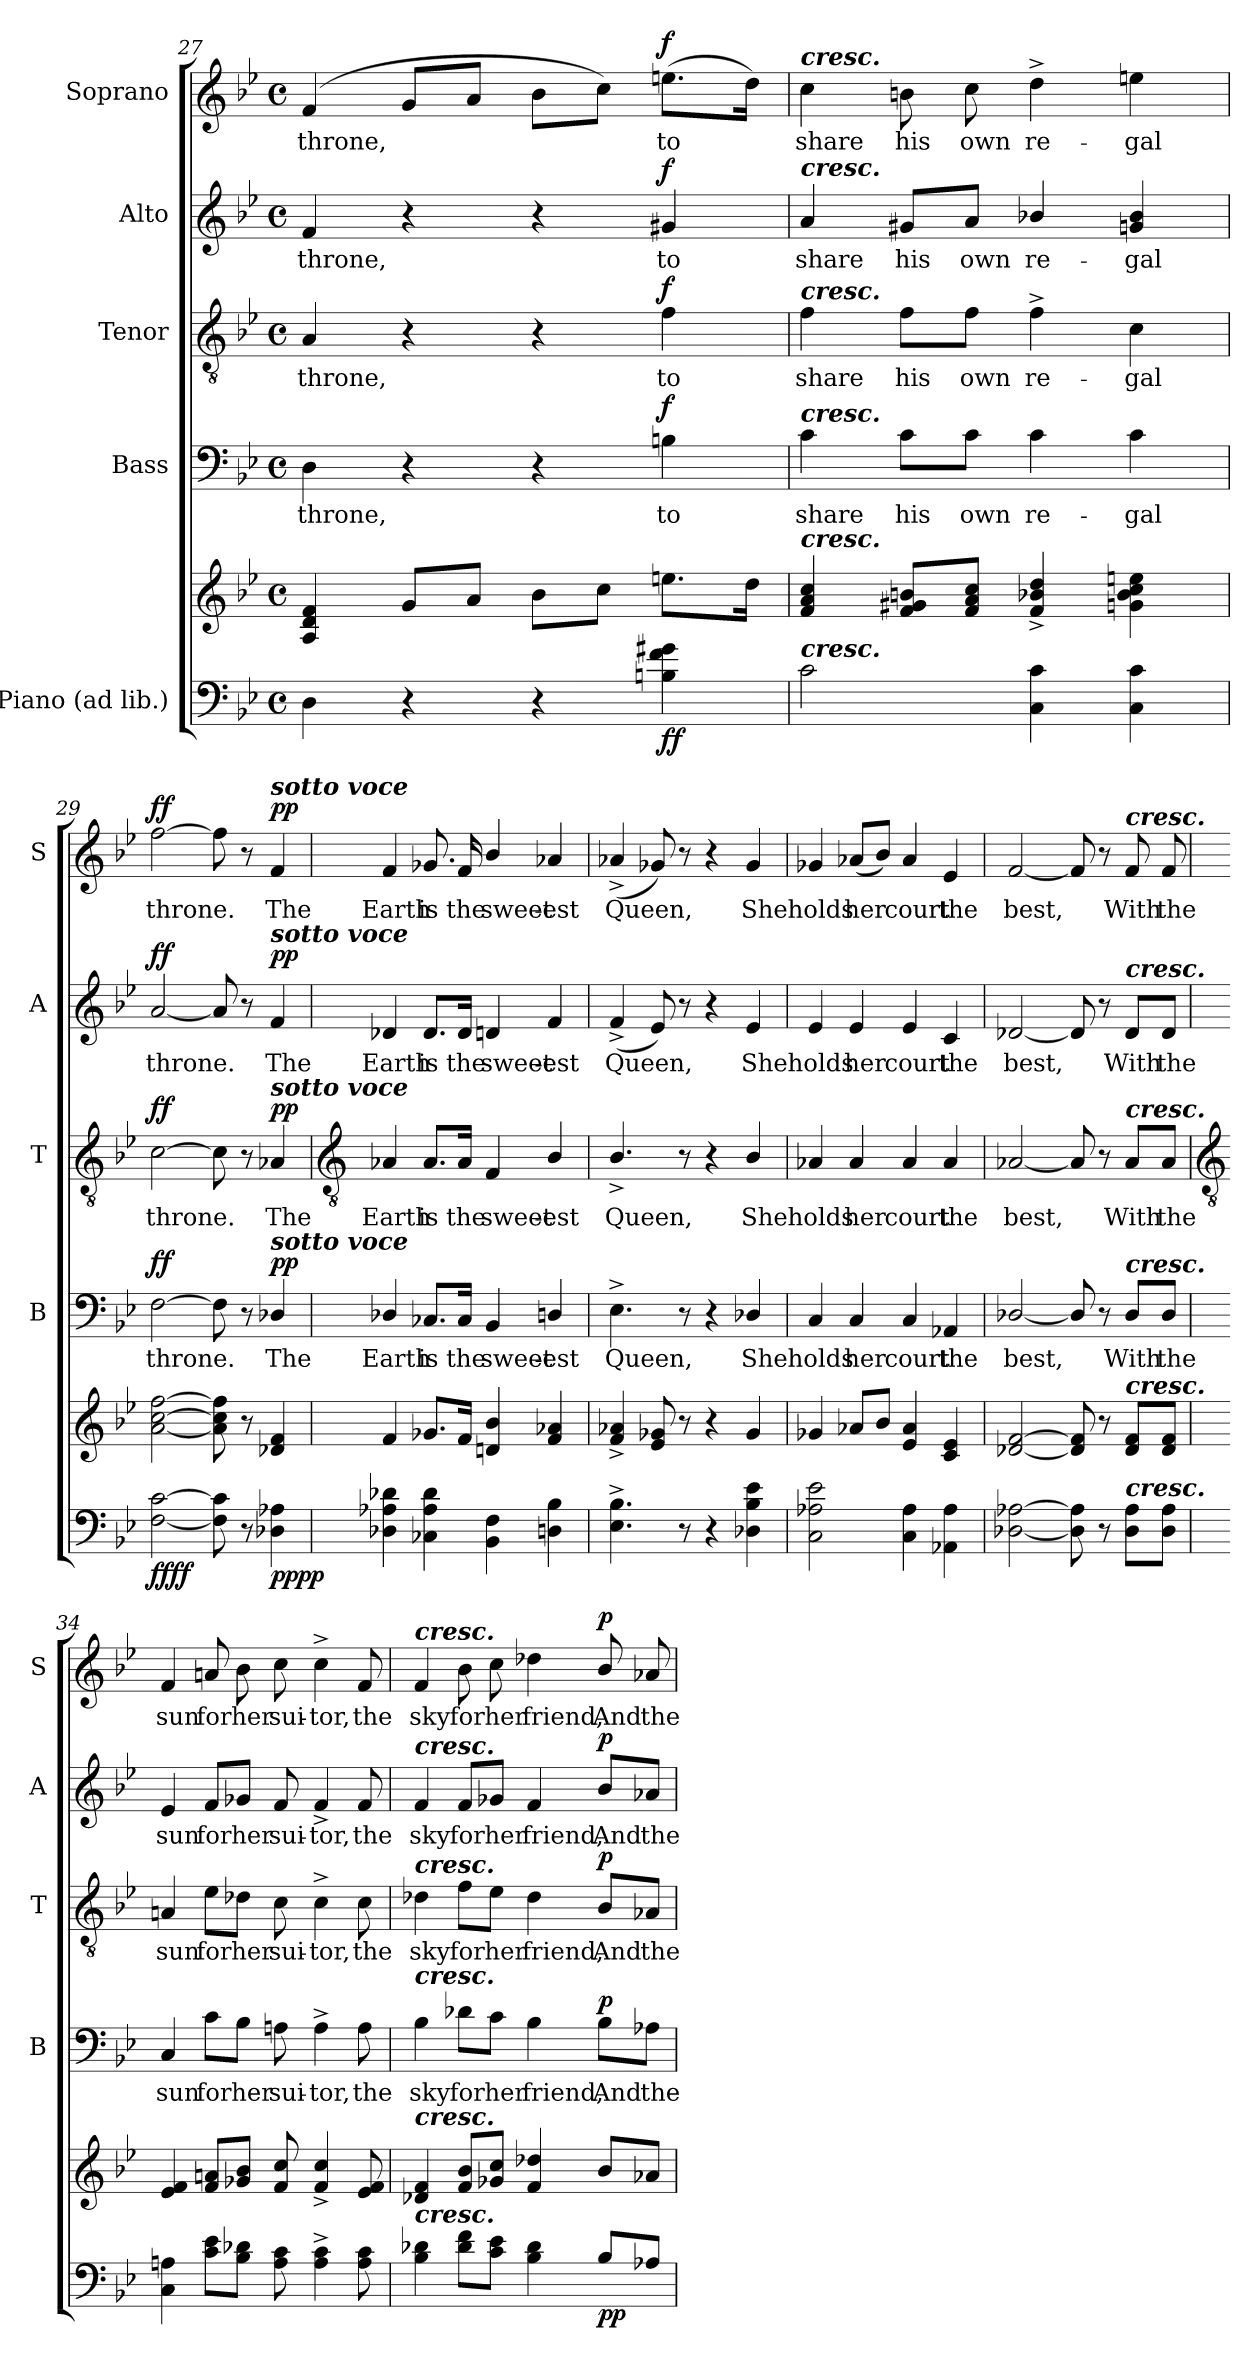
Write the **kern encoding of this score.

**kern	**kern	**dynam	**kern	**text	**dynam	**kern	**text	**dynam	**kern	**text	**dynam	**kern	**text	**dynam
*part5	*part5	*part5	*part4	*part4	*part4	*part3	*part3	*part3	*part2	*part2	*part2	*part1	*part1	*part1
*staff6	*staff5	*staff5/6	*staff4	*staff4	*staff4	*staff3	*staff3	*staff3	*staff2	*staff2	*staff2	*staff1	*staff1	*staff1
*I"Piano (ad lib.)	*	*	*I"Bass	*	*	*I"Tenor	*	*	*I"Alto	*	*	*I"Soprano	*	*
*	*	*	*I'B	*	*	*I'T	*	*	*I'A	*	*	*I'S	*	*
*clefF4	*clefG2	*	*clefF4	*	*	*clefGv2	*	*	*clefG2	*	*	*clefG2	*	*
*k[b-e-]	*k[b-e-]	*	*k[b-e-]	*	*	*k[b-e-]	*	*	*k[b-e-]	*	*	*k[b-e-]	*	*
*B-:	*B-:	*	*B-:	*	*	*B-:	*	*	*B-:	*	*	*B-:	*	*
*M4/4	*M4/4	*	*M4/4	*	*	*M4/4	*	*	*M4/4	*	*	*M4/4	*	*
*met(c)	*met(c)	*	*met(c)	*	*	*met(c)	*	*	*met(c)	*	*	*met(c)	*	*
=27	=27	=27	=27	=27	=27	=27	=27	=27	=27	=27	=27	=27	=27	=27
!	!	!	!	!LO:LY:b	!	!	!LO:LY:b	!	!	!LO:LY:b	!	!	!LO:LY:b	!
4D	4A 4d 4f	.	4D	throne,	.	4A	throne,	.	4f	throne,	.	(>4f	throne,	.
4r	8gL	.	4r	.	.	4r	.	.	4r	.	.	8gL	.	.
.	8aJ	.	.	.	.	.	.	.	.	.	.	8aJ	.	.
4r	8b-L	.	4r	.	.	4r	.	.	4r	.	.	8b-L	.	.
.	8ccJ	.	.	.	.	.	.	.	.	.	.	8ccJ)	.	.
!	!	!LO:DY:b=2	!	!LO:LY:b	!	!	!LO:LY:b	!	!	!LO:LY:b	!	!	!LO:LY:b	!
!	!	!LO:DY:n=1:b	!	!	!LO:DY:b	!	!	!LO:DY:b	!	!	!LO:DY:b	!	!	!LO:DY:b
4Bn 4f 4g#X	8.eenL	f f	4Bn	to	f	4f	to	f	4g#X	to	f	(>8.eenL	to	f
.	16ddJ	.	.	.	.	.	.	.	.	.	.	16ddJ)	.	.
=28	=28	=28	=28	=28	=28	=28	=28	=28	=28	=28	=28	=28	=28	=28
!	!	!	!	!	!	!	!	!	!	!	!	!LO:TX:a:Bi:t=cresc.	!	!
!	!	!	!	!	!	!	!	!	!LO:TX:a:Bi:t=cresc.	!	!	!	!	!
!	!	!	!	!	!	!LO:TX:a:Bi:t=cresc.	!	!	!	!	!	!	!	!
!	!	!	!LO:TX:a:Bi:t=cresc.	!	!	!	!	!	!	!	!	!	!	!
!	!LO:TX:a:Bi:t=cresc.	!	!	!	!	!	!	!	!	!	!	!	!	!
!LO:TX:a:Bi:t=cresc.	!	!	!	!	!	!	!	!	!	!	!	!	!	!
!	!	!	!	!LO:LY:b	!	!	!LO:LY:b	!	!	!LO:LY:b	!	!	!LO:LY:b	!
2c	4f 4a 4cc	.	4c	share	.	4f	share	.	4a	share	.	4cc	share	.
!	!	!	!	!LO:LY:b	!	!	!LO:LY:b	!	!	!LO:LY:b	!	!	!LO:LY:b	!
.	8f 8g#X 8bnL	.	8c\L	his	.	8f\L	his	.	8g#X/L	his	.	8bn	his	.
!	!	!	!	!LO:LY:b	!	!	!LO:LY:b	!	!	!LO:LY:b	!	!	!LO:LY:b	!
.	8f 8a 8ccJ	.	8c\J	own	.	8f\J	own	.	8a/J	own	.	8cc	own	.
!	!	!	!	!LO:LY:b	!	!	!LO:LY:b	!	!	!LO:LY:b	!	!	!LO:LY:b	!
4C 4c	4f^ 4b-X^ 4dd^	.	4c	re-	.	4f^\	re-	.	4b-X/	re-	.	4dd^	re-	.
!	!	!	!	!LO:LY:b	!	!	!LO:LY:b	!	!	!LO:LY:b	!	!	!LO:LY:b	!
4C 4c	4gn 4b- 4cc 4een	.	4c	-gal	.	4c	-gal	.	4gn 4b-	-gal	.	4een	-gal	.
=29	=29	=29	=29	=29	=29	=29	=29	=29	=29	=29	=29	=29	=29	=29
!	!	!LO:DY:b=2	!	!LO:LY:b	!	!	!LO:LY:b	!	!	!LO:LY:b	!	!	!LO:LY:b	!
!	!	!LO:DY:n=1:b	!	!	!LO:DY:b	!	!	!LO:DY:b	!	!	!LO:DY:b	!	!	!LO:DY:b
[2F [2c	[2a [2cc [2ff	ff ff	[2F	throne.	ff	[2c	throne.	ff	[2a	throne.	ff	[2ff	throne.	ff
8F] 8c]	8a] 8cc] 8ff]	.	8F]	.	.	8c]	.	.	8a]	.	.	8ff]	.	.
8r	8r	.	8r	.	.	8r	.	.	8r	.	.	8r	.	.
!	!	!	!	!	!	!	!	!	!	!	!	!LO:TX:a:Bi:t=sotto voce	!	!
!	!	!	!	!	!	!	!	!	!LO:TX:a:Bi:t=sotto voce	!	!	!	!	!
!	!	!	!	!	!	!LO:TX:a:Bi:t=sotto voce	!	!	!	!	!	!	!	!
!	!	!	!LO:TX:a:Bi:t=sotto voce	!	!	!	!	!	!	!	!	!	!	!
!	!	!LO:DY:n=2:b=2	!	!LO:LY:b	!	!	!LO:LY:b	!	!	!LO:LY:b	!	!	!LO:LY:b	!
!	!	!LO:DY:n=3:b	!	!	!LO:DY:b	!	!	!LO:DY:b	!	!	!LO:DY:b	!	!	!LO:DY:b
4D-X\ 4A-X\	4d-X 4f	pp pp	4D-X/	The	pp	4A-X	The	pp	4f	The	pp	4f	The	pp
!!LO:LB:g=z
=30	=30	=30	=30	=30	=30	=30	=30	=30	=30	=30	=30	=30	=30	=30
*	*	*	*	*	*	*clefGv2	*	*	*	*	*	*	*	*
!	!	!	!	!LO:LY:b	!	!	!LO:LY:b	!	!	!LO:LY:b	!	!	!LO:LY:b	!
4D-X\ 4A-X\ 4d-X\	4f	.	4D-X/	Earth	.	4A-X	Earth	.	4d-X	Earth	.	4f	Earth	.
!	!	!	!	!LO:LY:b	!	!	!LO:LY:b	!	!	!LO:LY:b	!	!	!LO:LY:b	!
4C-X 4A- 4d-	8.g-XL	.	8.C-X/L	is	.	8.A-/L	is	.	8.d-/L	is	.	8.g-X	is	.
!	!	!	!	!LO:LY:b	!	!	!LO:LY:b	!	!	!LO:LY:b	!	!	!LO:LY:b	!
.	16fJ	.	16C-/Jk	the	.	16A-/Jk	the	.	16d-/Jk	the	.	16f	the	.
!	!	!	!	!LO:LY:b	!	!	!LO:LY:b	!	!	!LO:LY:b	!	!	!LO:LY:b	!
4BB- 4F	4dn/ 4b-/	.	4BB-	sweet-	.	4F	sweet-	.	4dn	sweet-	.	4b-/	sweet-	.
!	!	!	!	!LO:LY:b	!	!	!LO:LY:b	!	!	!LO:LY:b	!	!	!LO:LY:b	!
4Dn\ 4B-\	4f 4a-X	.	4Dn/	-est	.	4B-/	-est	.	4f	-est	.	4a-X	-est	.
=31	=31	=31	=31	=31	=31	=31	=31	=31	=31	=31	=31	=31	=31	=31
!	!	!	!	!LO:LY:b	!	!	!LO:LY:b	!	!	!LO:LY:b	!	!	!LO:LY:b	!
4.E-\^ 4.B-\^	4f^ 4a-X^	.	4.E-^\	Queen,	.	4.B-^/	Queen,	.	(<4f^	Queen,	.	(<4a-X^	Queen,	.
.	8e- 8g-X	.	.	.	.	.	.	.	8e-)	.	.	8g-X)	.	.
8r	8r	.	8r	.	.	8r	.	.	8r	.	.	8r	.	.
4r	4r	.	4r	.	.	4r	.	.	4r	.	.	4r	.	.
!	!	!	!	!LO:LY:b	!	!	!LO:LY:b	!	!	!LO:LY:b	!	!	!LO:LY:b	!
4D-X\ 4B-\ 4e-\	4g-	.	4D-X/	She	.	4B-/	She	.	4e-	She	.	4g-	She	.
=32	=32	=32	=32	=32	=32	=32	=32	=32	=32	=32	=32	=32	=32	=32
!	!	!	!	!LO:LY:b	!	!	!LO:LY:b	!	!	!LO:LY:b	!	!	!LO:LY:b	!
2C 2A-X 2e-	4g-X	.	4C	holds	.	4A-X	holds	.	4e-	holds	.	4g-X	holds	.
!	!	!	!	!LO:LY:b	!	!	!LO:LY:b	!	!	!LO:LY:b	!	!	!LO:LY:b	!
.	8a-XL	.	4C	her	.	4A-	her	.	4e-	her	.	(<8a-XL	her	.
.	8b-J	.	.	.	.	.	.	.	.	.	.	8b-J)	.	.
!	!	!	!	!LO:LY:b	!	!	!LO:LY:b	!	!	!LO:LY:b	!	!	!LO:LY:b	!
4C 4A-	4e- 4a-	.	4C	court	.	4A-	court	.	4e-	court	.	4a-	court	.
!	!	!	!	!LO:LY:b	!	!	!LO:LY:b	!	!	!LO:LY:b	!	!	!LO:LY:b	!
4AA-X 4A-	4c 4e-	.	4AA-X	the	.	4A-	the	.	4c	the	.	4e-	the	.
=33	=33	=33	=33	=33	=33	=33	=33	=33	=33	=33	=33	=33	=33	=33
!	!	!	!	!LO:LY:b	!	!	!LO:LY:b	!	!	!LO:LY:b	!	!	!LO:LY:b	!
[2D-X\ [2A-X\	[2d-X [2f	.	[2D-X/	best,	.	[2A-X	best,	.	[2d-X	best,	.	[2f	best,	.
8D-\] 8A-\]	8d-] 8f]	.	8D-/]	.	.	8A-]	.	.	8d-]	.	.	8f]	.	.
8r	8r	.	8r	.	.	8r	.	.	8r	.	.	8r	.	.
!	!	!	!	!	!	!	!	!	!	!	!	!LO:TX:a:Bi:t=cresc.	!	!
!	!	!	!	!	!	!	!	!	!LO:TX:a:Bi:t=cresc.	!	!	!	!	!
!	!	!	!	!	!	!LO:TX:a:Bi:t=cresc.	!	!	!	!	!	!	!	!
!	!	!	!LO:TX:a:Bi:t=cresc.	!	!	!	!	!	!	!	!	!	!	!
!	!LO:TX:a:Bi:t=cresc.	!	!	!	!	!	!	!	!	!	!	!	!	!
!LO:TX:a:Bi:t=cresc.	!	!	!	!	!	!	!	!	!	!	!	!	!	!
!	!	!	!	!LO:LY:b	!	!	!LO:LY:b	!	!	!LO:LY:b	!	!	!LO:LY:b	!
8D-\ 8A-\L	8d- 8fL	.	8D-/L	With	.	8A-/L	With	.	8d-/L	With	.	8f	With	.
!	!	!	!	!LO:LY:b	!	!	!LO:LY:b	!	!	!LO:LY:b	!	!	!LO:LY:b	!
8D-\ 8A-\J	8d- 8fJ	.	8D-/J	the	.	8A-/J	the	.	8d-/J	the	.	8f	the	.
!!LO:LB:g=z
=34	=34	=34	=34	=34	=34	=34	=34	=34	=34	=34	=34	=34	=34	=34
*	*	*	*	*	*	*clefGv2	*	*	*	*	*	*	*	*
!	!	!	!	!LO:LY:b	!	!	!LO:LY:b	!	!	!LO:LY:b	!	!	!LO:LY:b	!
4C 4An	4e- 4f	.	4C	sun	.	4An	sun	.	4e-	sun	.	4f	sun	.
!	!	!	!	!LO:LY:b	!	!	!LO:LY:b	!	!	!LO:LY:b	!	!	!LO:LY:b	!
8c 8e-L	8f 8anL	.	8c\L	for	.	8e-\L	for	.	8f/L	for	.	8an	for	.
!	!	!	!	!LO:LY:b	!	!	!LO:LY:b	!	!	!LO:LY:b	!	!	!LO:LY:b	!
8B- 8d-XJ	8g-X 8b-J	.	8B-\J	her	.	8d-X\J	her	.	8g-X/J	her	.	8b-	her	.
!	!	!	!	!LO:LY:b	!	!	!LO:LY:b	!	!	!LO:LY:b	!	!	!LO:LY:b	!
8A 8c	8f 8cc	.	8An	sui-	.	8c	sui-	.	8f	sui-	.	8cc	sui-	.
!	!	!	!	!LO:LY:b	!	!	!LO:LY:b	!	!	!LO:LY:b	!	!	!LO:LY:b	!
4A^ 4c^	4f^ 4cc^	.	4A^	-tor,	.	4c^	-tor,	.	4f^	-tor,	.	4cc^	-tor,	.
!	!	!	!	!LO:LY:b	!	!	!LO:LY:b	!	!	!LO:LY:b	!	!	!LO:LY:b	!
8A 8c	8e- 8f	.	8A	the	.	8c	the	.	8f	the	.	8f	the	.
=35	=35	=35	=35	=35	=35	=35	=35	=35	=35	=35	=35	=35	=35	=35
!	!	!	!	!	!	!	!	!	!	!	!	!LO:TX:a:Bi:t=cresc.	!	!
!	!	!	!	!	!	!	!	!	!LO:TX:a:Bi:t=cresc.	!	!	!	!	!
!	!	!	!	!	!	!LO:TX:a:Bi:t=cresc.	!	!	!	!	!	!	!	!
!	!	!	!LO:TX:a:Bi:t=cresc.	!	!	!	!	!	!	!	!	!	!	!
!	!LO:TX:a:Bi:t=cresc.	!	!	!	!	!	!	!	!	!	!	!	!	!
!LO:TX:a:Bi:t=cresc.	!	!	!	!	!	!	!	!	!	!	!	!	!	!
!	!	!	!	!LO:LY:b	!	!	!LO:LY:b	!	!	!LO:LY:b	!	!	!LO:LY:b	!
4B- 4d-X	4d-X 4f	.	4B-	sky	.	4d-X	sky	.	4f	sky	.	4f	sky	.
!	!	!	!	!LO:LY:b	!	!	!LO:LY:b	!	!	!LO:LY:b	!	!	!LO:LY:b	!
8d- 8fL	8f 8b-L	.	8d-X\L	for	.	8f\L	for	.	8f/L	for	.	8b-	for	.
!	!	!	!	!LO:LY:b	!	!	!LO:LY:b	!	!	!LO:LY:b	!	!	!LO:LY:b	!
8c 8e-J	8g-X 8ccJ	.	8c\J	her	.	8e-\J	her	.	8g-X/J	her	.	8cc	her	.
!	!	!	!	!LO:LY:b	!	!	!LO:LY:b	!	!	!LO:LY:b	!	!	!LO:LY:b	!
4B- 4d-	4f 4dd-X	.	4B-	friend,	.	4d-	friend,	.	4f	friend,	.	4dd-X	friend,	.
!	!	!LO:DY:b=2	!	!LO:LY:b	!	!	!LO:LY:b	!	!	!LO:LY:b	!	!	!LO:LY:b	!
!	!	!LO:DY:n=1:b	!	!	!LO:DY:b	!	!	!LO:DY:b	!	!	!LO:DY:b	!	!	!LO:DY:b
8B-\L	8b-/L	p p	8B-\L	And	p	8B-/L	And	p	8b-/L	And	p	8b-/	And	p
!	!	!	!	!LO:LY:b	!	!	!LO:LY:b	!	!	!LO:LY:b	!	!	!LO:LY:b	!
8A-X/J	8a-XJ	.	8A-X\J	the	.	8A-X/J	the	.	8a-X/J	the	.	8a-X	the	.
=	=	=	=	=	=	=	=	=	=	=	=	=	=	=
*-	*-	*-	*-	*-	*-	*-	*-	*-	*-	*-	*-	*-	*-	*-
